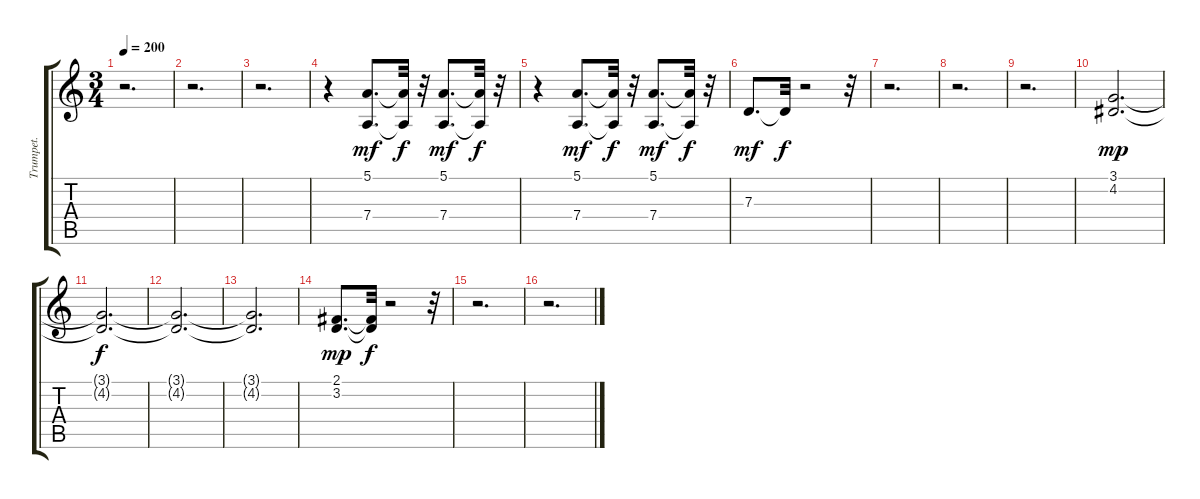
\track ("Trumpet." "Trumpet.") {instrument trumpet}
\staff {score tabs}
\tuning (E4 B3 G3 D3 A2 E2) {hide}
\ts (3 4)
\tempo 200
\clef g2
\ks c
r.2{d dy f} |
r.2{d} |
r.2{d} |
r.4 (5.1 7.4).8{d dy mf} (5.1{t} 7.4{t}).32{dy f} r.32 (5.1 7.4).8{d dy mf} (5.1{t} 7.4{t}).32{dy f} r.32 |
r.4 (5.1 7.4).8{d dy mf} (5.1{t} 7.4{t}).32{dy f} r.32 (5.1 7.4).8{d dy mf} (5.1{t} 7.4{t}).32{dy f} r.32 |
7.3.8{d dy mf} 7.3{t}.32{dy f} r.2 r.32 |
r.2{d} |
r.2{d} |
r.2{d} |
(3.1 4.2).2{d dy mp} |
(3.1{t} 4.2{t}).2{d dy f} |
(3.1{t} 4.2{t}).2{d} |
(3.1{t} 4.2{t}).2{d} |
(2.1 3.2).8{d dy mp} (2.1{t} 3.2{t}).32{dy f} r.2 r.32 |
r.2{d} |
r.2{d}
